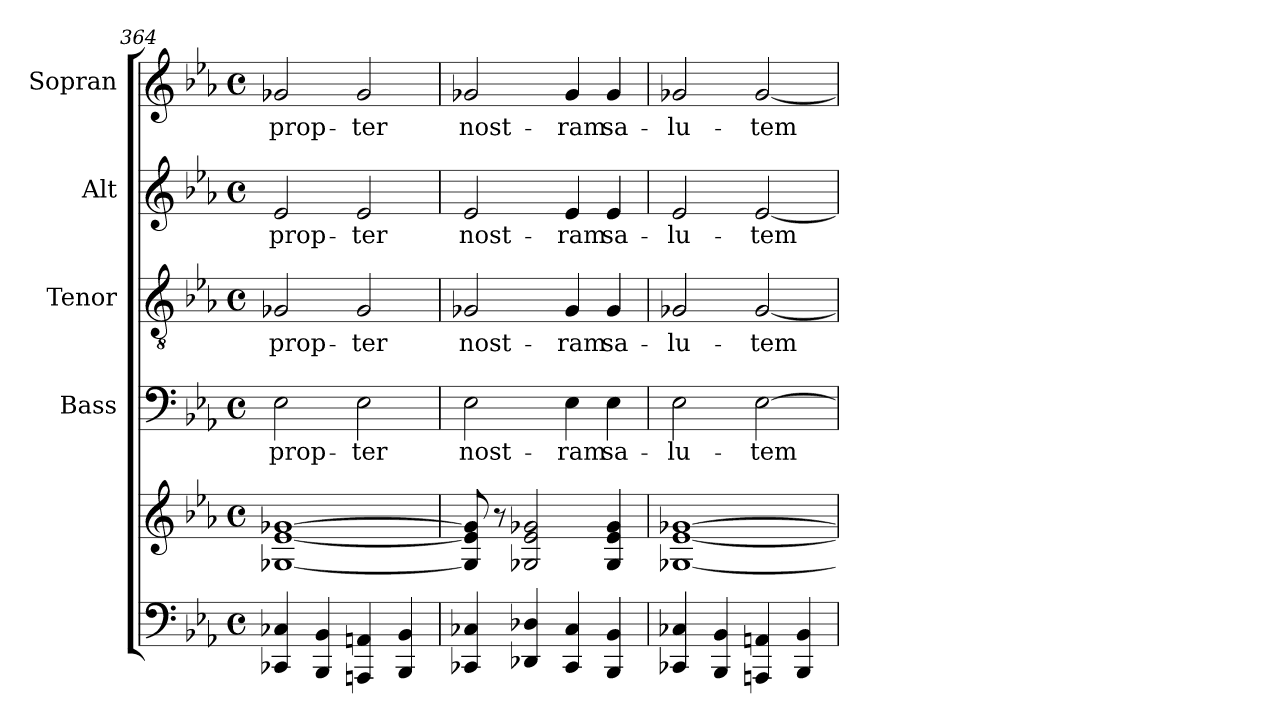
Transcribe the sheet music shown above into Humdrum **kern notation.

**kern	**kern	**kern	**text	**kern	**text	**kern	**text	**kern	**text
*part5	*part5	*part4	*part4	*part3	*part3	*part2	*part2	*part1	*part1
*staff6	*staff5	*staff4	*staff4	*staff3	*staff3	*staff2	*staff2	*staff1	*staff1
*	*	*I"Bass	*	*I"Tenor	*	*I"Alt	*	*I"Sopran	*
*	*	*I'B.	*	*I'T.	*	*I'A.	*	*I'S.	*
*clefF4	*clefG2	*clefF4	*	*clefGv2	*	*clefG2	*	*clefG2	*
*k[b-e-a-]	*k[b-e-a-]	*k[b-e-a-]	*	*k[b-e-a-]	*	*k[b-e-a-]	*	*k[b-e-a-]	*
*E-:	*E-:	*E-:	*	*E-:	*	*E-:	*	*E-:	*
*M4/4	*M4/4	*M4/4	*	*M4/4	*	*M4/4	*	*M4/4	*
*met(c)	*met(c)	*met(c)	*	*met(c)	*	*met(c)	*	*met(c)	*
=364	=364	=364	=364	=364	=364	=364	=364	=364	=364
!	!	!	!LO:LY:b	!	!LO:LY:b	!	!LO:LY:b	!	!LO:LY:b
4CC-X/ 4C-X/	[1G-X [1e- [1g-X	2E-\	prop-	2G-X/	prop-	2e-/	prop-	2g-X/	prop-
4BBB-/ 4BB-/	.	.	.	.	.	.	.	.	.
!	!	!	!LO:LY:b	!	!LO:LY:b	!	!LO:LY:b	!	!LO:LY:b
4AAAn/ 4AAn/	.	2E-\	-ter	2G-/	-ter	2e-/	-ter	2g-/	-ter
4BBB-/ 4BB-/	.	.	.	.	.	.	.	.	.
=365	=365	=365	=365	=365	=365	=365	=365	=365	=365
!	!	!	!LO:LY:b	!	!LO:LY:b	!	!LO:LY:b	!	!LO:LY:b
4CC-X/ 4C-X/	8G-/] 8e-/] 8g-/]	2E-\	nost-	2G-X/	nost-	2e-/	nost-	2g-X/	nost-
.	8r	.	.	.	.	.	.	.	.
4DD-X/ 4D-X/	2G-X/ 2e-/ 2g-X/	.	.	.	.	.	.	.	.
!	!	!	!LO:LY:b	!	!LO:LY:b	!	!LO:LY:b	!	!LO:LY:b
4CC-/ 4C-/	.	4E-\	-ram	4G-/	-ram	4e-/	-ram	4g-/	-ram
!	!	!	!LO:LY:b	!	!LO:LY:b	!	!LO:LY:b	!	!LO:LY:b
4BBB-/ 4BB-/	4G-/ 4e-/ 4g-/	4E-\	sa-	4G-/	sa-	4e-/	sa-	4g-/	sa-
=366	=366	=366	=366	=366	=366	=366	=366	=366	=366
!	!	!	!LO:LY:b	!	!LO:LY:b	!	!LO:LY:b	!	!LO:LY:b
4CC-X/ 4C-X/	[1G-X [1e- [1g-X	2E-\	-lu-	2G-X/	-lu-	2e-/	-lu-	2g-X/	-lu-
4BBB-/ 4BB-/	.	.	.	.	.	.	.	.	.
!	!	!	!LO:LY:b	!	!LO:LY:b	!	!LO:LY:b	!	!LO:LY:b
4AAAn/ 4AAn/	.	[2E-\	-tem	[2G-/	-tem	[2e-/	-tem	[2g-/	-tem
4BBB-/ 4BB-/	.	.	.	.	.	.	.	.	.
=	=	=	=	=	=	=	=	=	=
*-	*-	*-	*-	*-	*-	*-	*-	*-	*-
